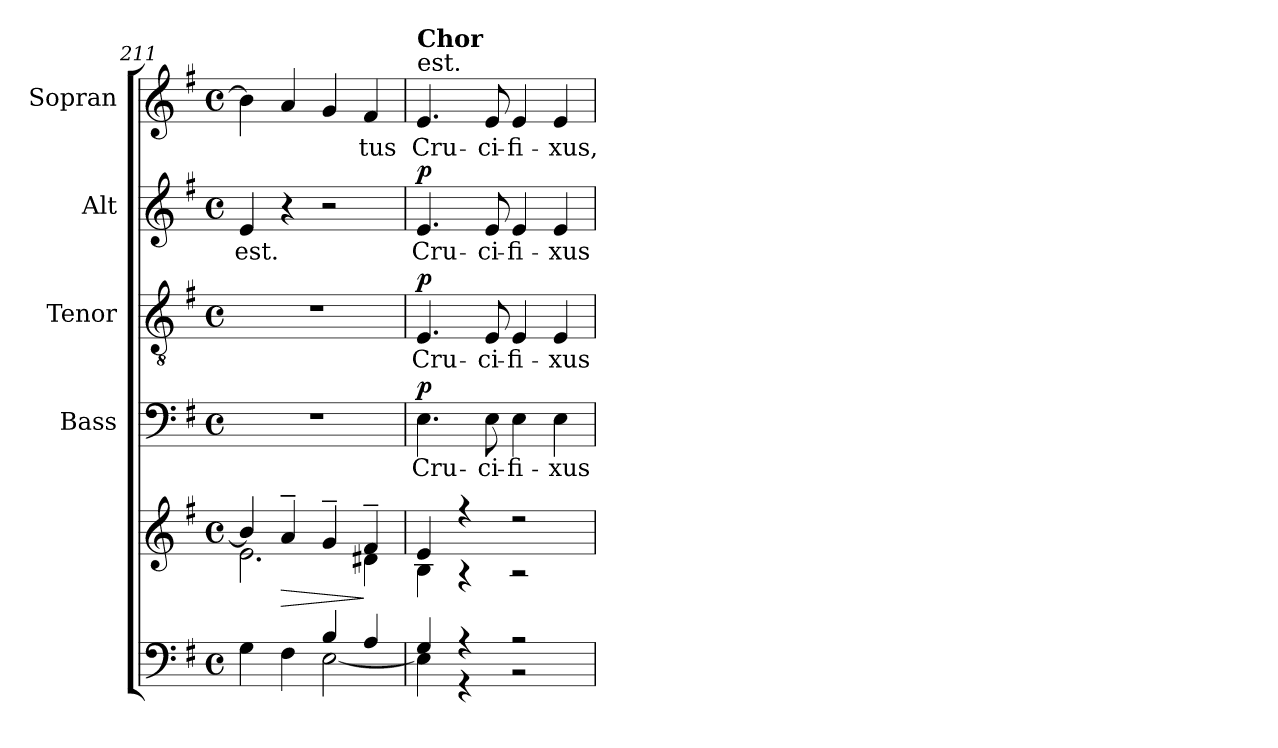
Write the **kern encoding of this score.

**kern	**kern	**dynam	**kern	**text	**dynam	**kern	**text	**dynam	**kern	**text	**dynam	**kern	**text
*part5	*part5	*part5	*part4	*part4	*part4	*part3	*part3	*part3	*part2	*part2	*part2	*part1	*part1
*staff6	*staff5	*staff5/6	*staff4	*staff4	*staff4	*staff3	*staff3	*staff3	*staff2	*staff2	*staff2	*staff1	*staff1
*	*	*	*I"Bass	*	*	*I"Tenor	*	*	*I"Alt	*	*	*I"Sopran	*
*	*	*	*I'B.	*	*	*I'T.	*	*	*I'A.	*	*	*I'S.	*
*clefF4	*clefG2	*	*clefF4	*	*	*clefGv2	*	*	*clefG2	*	*	*clefG2	*
*k[f#]	*k[f#]	*	*k[f#]	*	*	*k[f#]	*	*	*k[f#]	*	*	*k[f#]	*
*G:	*G:	*	*G:	*	*	*G:	*	*	*G:	*	*	*G:	*
*M4/4	*M4/4	*	*M4/4	*	*	*M4/4	*	*	*M4/4	*	*	*M4/4	*
*met(c)	*met(c)	*	*met(c)	*	*	*met(c)	*	*	*met(c)	*	*	*met(c)	*
=211	=211	=211	=211	=211	=211	=211	=211	=211	=211	=211	=211	=211	=211
*^	*^	*	*	*	*	*	*	*	*	*	*	*	*
!	!	!	!	!	!	!	!	!	!	!	!	!LO:LY:b	!	!	!
2ryy	4G\	4b/]	2.e\	.	1r	.	.	1r	.	.	4e/	est.	.	4b\]	.
!	!	!	!	!LO:HP:b	!	!	!	!	!	!	!	!	!	!	!
.	4F#\	4a~>/	.	>	.	.	.	.	.	.	4r	.	.	4a/	.
4B/	[<2E\	4g~>/	.	.	.	.	.	.	.	.	2r	.	.	4g/	.
!	!	!	!	!	!	!	!	!	!	!	!	!	!	!	!LO:LY:b
4A/	.	4f#~>/	4d#X\	]	.	.	.	.	.	.	.	.	.	4f#/	-tus
=212	=212	=212	=212	=212	=212	=212	=212	=212	=212	=212	=212	=212	=212	=212	=212
!	!	!	!	!	!	!	!	!	!	!	!	!	!	!LO:TX:a:t=est.	!
!	!	!	!	!	!	!	!	!	!	!	!	!	!	!LO:TX:a:B:t=Chor	!
!	!	!	!	!	!	!LO:LY:b	!LO:DY:a	!	!LO:LY:b	!LO:DY:a	!	!LO:LY:b	!LO:DY:a	!	!LO:LY:b
4G/	4E\]	4e/	4B\	.	4.E\	Cru-	p	4.E/	Cru-	p	4.e/	Cru-	p	4.e/	Cru-
4r	4r	4r	4r	.	.	.	.	.	.	.	.	.	.	.	.
!	!	!	!	!	!	!LO:LY:b	!	!	!LO:LY:b	!	!	!LO:LY:b	!	!	!LO:LY:b
.	.	.	.	.	8E\	-ci-	.	8E/	-ci-	.	8e/	-ci-	.	8e/	-ci-
!	!	!	!	!	!	!LO:LY:b	!	!	!LO:LY:b	!	!	!LO:LY:b	!	!	!LO:LY:b
2r	2r	2r	2r	.	4E\	-fi-	.	4E/	-fi-	.	4e/	-fi-	.	4e/	-fi-
!	!	!	!	!	!	!LO:LY:b	!	!	!LO:LY:b	!	!	!LO:LY:b	!	!	!LO:LY:b
.	.	.	.	.	4E\	-xus	.	4E/	-xus	.	4e/	-xus	.	4e/	-xus,
*v	*v	*	*	*	*	*	*	*	*	*	*	*	*	*	*
*	*v	*v	*	*	*	*	*	*	*	*	*	*	*	*
=	=	=	=	=	=	=	=	=	=	=	=	=	=
*-	*-	*-	*-	*-	*-	*-	*-	*-	*-	*-	*-	*-	*-
